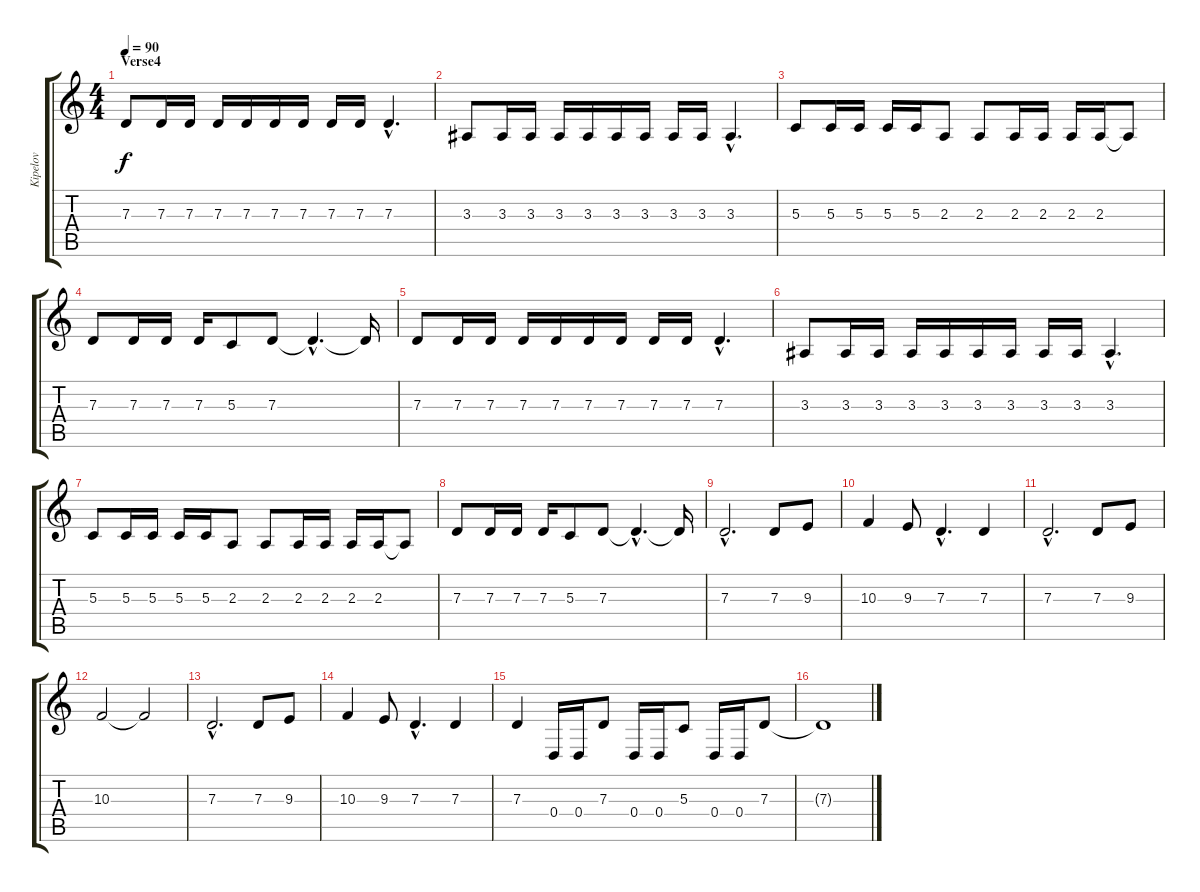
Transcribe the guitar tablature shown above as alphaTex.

\track ("Kipelov" "Kipelov") {instrument synthvoice}
\staff {score tabs}
\tuning (E4 B3 G3 D3 A2 E2) {hide}
\ts (4 4)
\section ("" "Verse4")
\tempo 90
\clef g2
\ks c
7.3.8{dy f} 7.3.16 7.3.16 7.3.16 7.3.16 7.3.16 7.3.16 7.3.16 7.3.16 7.3{hac}.4{d} |
3.3.8 3.3.16 3.3.16 3.3.16 3.3.16 3.3.16 3.3.16 3.3.16 3.3.16 3.3{hac}.4{d} |
5.3.8 5.3.16 5.3.16 5.3.16 5.3.16 2.3.8 2.3.8 2.3.16 2.3.16 2.3.16 2.3.16 2.3{t}.8 |
7.3.8 7.3.16 7.3.16 7.3.16 5.3.8 7.3.8 7.3{hac t}.4{d} 7.3{t}.16 |
7.3.8 7.3.16 7.3.16 7.3.16 7.3.16 7.3.16 7.3.16 7.3.16 7.3.16 7.3{hac}.4{d} |
3.3.8 3.3.16 3.3.16 3.3.16 3.3.16 3.3.16 3.3.16 3.3.16 3.3.16 3.3{hac}.4{d} |
5.3.8 5.3.16 5.3.16 5.3.16 5.3.16 2.3.8 2.3.8 2.3.16 2.3.16 2.3.16 2.3.16 2.3{t}.8 |
7.3.8 7.3.16 7.3.16 7.3.16 5.3.8 7.3.8 7.3{hac t}.4{d} 7.3{t}.16 |
7.3{hac}.2{d} 7.3.8 9.3.8 |
10.3.4 9.3.8 7.3{hac}.4{d} 7.3.4 |
7.3{hac}.2{d} 7.3.8 9.3.8 |
10.3.2 10.3{t}.2 |
7.3{hac}.2{d} 7.3.8 9.3.8 |
10.3.4 9.3.8 7.3{hac}.4{d} 7.3.4 |
7.3.4 0.4.16 0.4.16 7.3.8 0.4.16 0.4.16 5.3.8 0.4.16 0.4.16 7.3.8 |
7.3{t}.1
